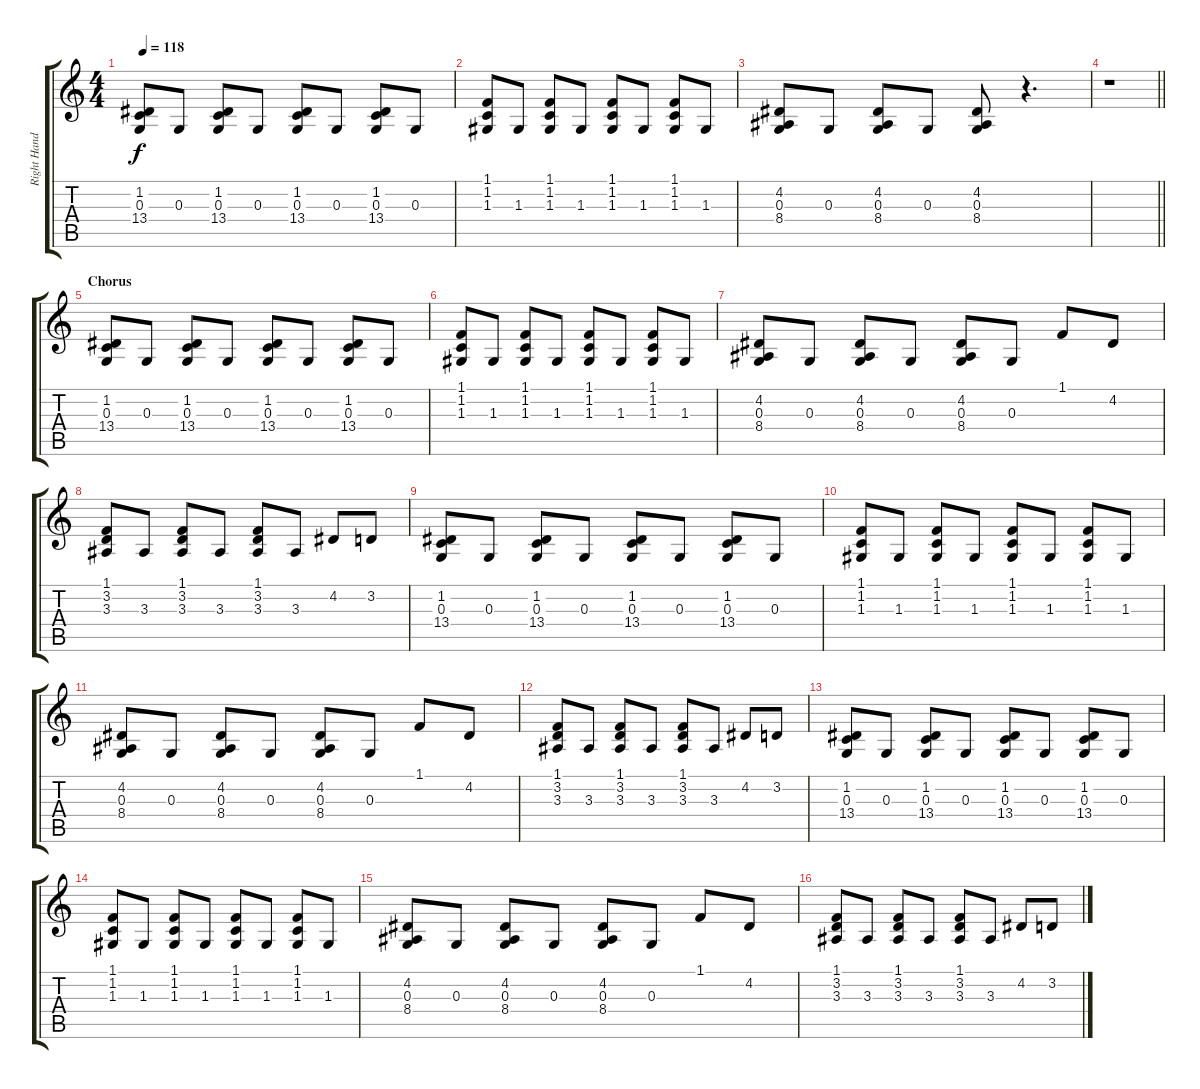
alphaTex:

\track ("Right Hand" "Right Hand") {instrument electricgrandpiano}
\staff {score tabs}
\tuning (E4 B3 G3 D3 A2 E2) {hide}
\ts (4 4)
\tempo 118
\clef g2
\ks c
(1.2 0.3 13.4).8{dy f} 0.3.8 (1.2 0.3 13.4).8 0.3.8 (1.2 0.3 13.4).8 0.3.8 (1.2 0.3 13.4).8 0.3.8 |
(1.1 1.2 1.3).8 1.3.8 (1.1 1.2 1.3).8 1.3.8 (1.1 1.2 1.3).8 1.3.8 (1.1 1.2 1.3).8 1.3.8 |
(4.2 0.3 8.4).8 0.3.8 (4.2 0.3 8.4).8 0.3.8 (4.2 0.3 8.4).8 r.4{d} |
\barLineRight lightlight
r.1 |
\section ("" "Chorus")
(1.2 0.3 13.4).8 0.3.8 (1.2 0.3 13.4).8 0.3.8 (1.2 0.3 13.4).8 0.3.8 (1.2 0.3 13.4).8 0.3.8 |
(1.1 1.2 1.3).8 1.3.8 (1.1 1.2 1.3).8 1.3.8 (1.1 1.2 1.3).8 1.3.8 (1.1 1.2 1.3).8 1.3.8 |
(4.2 0.3 8.4).8 0.3.8 (4.2 0.3 8.4).8 0.3.8 (4.2 0.3 8.4).8 0.3.8 1.1.8 4.2.8 |
(1.1 3.2 3.3).8 3.3.8 (1.1 3.2 3.3).8 3.3.8 (1.1 3.2 3.3).8 3.3.8 4.2.8 3.2.8 |
(1.2 0.3 13.4).8 0.3.8 (1.2 0.3 13.4).8 0.3.8 (1.2 0.3 13.4).8 0.3.8 (1.2 0.3 13.4).8 0.3.8 |
(1.1 1.2 1.3).8 1.3.8 (1.1 1.2 1.3).8 1.3.8 (1.1 1.2 1.3).8 1.3.8 (1.1 1.2 1.3).8 1.3.8 |
(4.2 0.3 8.4).8 0.3.8 (4.2 0.3 8.4).8 0.3.8 (4.2 0.3 8.4).8 0.3.8 1.1.8 4.2.8 |
(1.1 3.2 3.3).8 3.3.8 (1.1 3.2 3.3).8 3.3.8 (1.1 3.2 3.3).8 3.3.8 4.2.8 3.2.8 |
(1.2 0.3 13.4).8 0.3.8 (1.2 0.3 13.4).8 0.3.8 (1.2 0.3 13.4).8 0.3.8 (1.2 0.3 13.4).8 0.3.8 |
(1.1 1.2 1.3).8 1.3.8 (1.1 1.2 1.3).8 1.3.8 (1.1 1.2 1.3).8 1.3.8 (1.1 1.2 1.3).8 1.3.8 |
(4.2 0.3 8.4).8 0.3.8 (4.2 0.3 8.4).8 0.3.8 (4.2 0.3 8.4).8 0.3.8 1.1.8 4.2.8 |
(1.1 3.2 3.3).8 3.3.8 (1.1 3.2 3.3).8 3.3.8 (1.1 3.2 3.3).8 3.3.8 4.2.8 3.2.8
